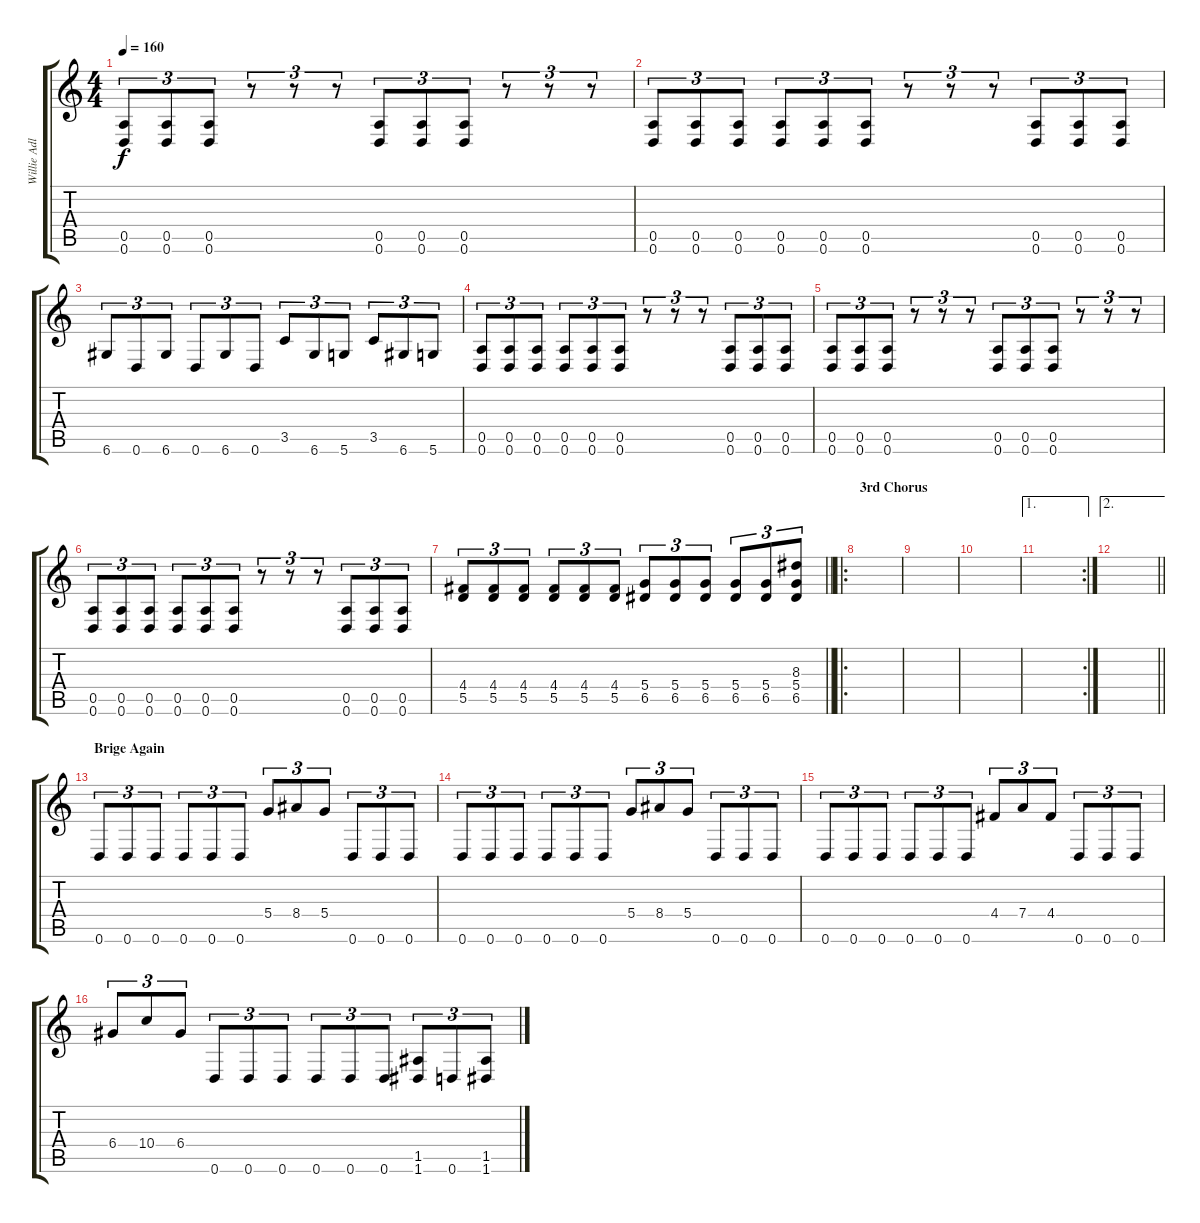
\track ("Willie Adler" "Willie Adl") {instrument distortionguitar}
\staff {score tabs}
\tuning (E4 B3 G3 D3 A2 D2) {hide}
\ts (4 4)
\tempo 160
\clef g2
\ks c
(0.5 0.6).8{tu (3 2) dy f} (0.5 0.6).8{tu (3 2)} (0.5 0.6).8{tu (3 2)} r.8{tu (3 2)} r.8{tu (3 2)} r.8{tu (3 2)} (0.5 0.6).8{tu (3 2)} (0.5 0.6).8{tu (3 2)} (0.5 0.6).8{tu (3 2)} r.8{tu (3 2)} r.8{tu (3 2)} r.8{tu (3 2)} |
(0.5 0.6).8{tu (3 2)} (0.5 0.6).8{tu (3 2)} (0.5 0.6).8{tu (3 2)} (0.5 0.6).8{tu (3 2)} (0.5 0.6).8{tu (3 2)} (0.5 0.6).8{tu (3 2)} r.8{tu (3 2)} r.8{tu (3 2)} r.8{tu (3 2)} (0.5 0.6).8{tu (3 2)} (0.5 0.6).8{tu (3 2)} (0.5 0.6).8{tu (3 2)} |
6.6.8{tu (3 2)} 0.6.8{tu (3 2)} 6.6.8{tu (3 2)} 0.6.8{tu (3 2)} 6.6.8{tu (3 2)} 0.6.8{tu (3 2)} 3.5.8{tu (3 2)} 6.6.8{tu (3 2)} 5.6.8{tu (3 2)} 3.5.8{tu (3 2)} 6.6.8{tu (3 2)} 5.6.8{tu (3 2)} |
(0.5 0.6).8{tu (3 2)} (0.5 0.6).8{tu (3 2)} (0.5 0.6).8{tu (3 2)} (0.5 0.6).8{tu (3 2)} (0.5 0.6).8{tu (3 2)} (0.5 0.6).8{tu (3 2)} r.8{tu (3 2)} r.8{tu (3 2)} r.8{tu (3 2)} (0.5 0.6).8{tu (3 2)} (0.5 0.6).8{tu (3 2)} (0.5 0.6).8{tu (3 2)} |
(0.5 0.6).8{tu (3 2)} (0.5 0.6).8{tu (3 2)} (0.5 0.6).8{tu (3 2)} r.8{tu (3 2)} r.8{tu (3 2)} r.8{tu (3 2)} (0.5 0.6).8{tu (3 2)} (0.5 0.6).8{tu (3 2)} (0.5 0.6).8{tu (3 2)} r.8{tu (3 2)} r.8{tu (3 2)} r.8{tu (3 2)} |
(0.5 0.6).8{tu (3 2)} (0.5 0.6).8{tu (3 2)} (0.5 0.6).8{tu (3 2)} (0.5 0.6).8{tu (3 2)} (0.5 0.6).8{tu (3 2)} (0.5 0.6).8{tu (3 2)} r.8{tu (3 2)} r.8{tu (3 2)} r.8{tu (3 2)} (0.5 0.6).8{tu (3 2)} (0.5 0.6).8{tu (3 2)} (0.5 0.6).8{tu (3 2)} |
\barLineRight lightlight
(4.4 5.5).8{tu (3 2)} (4.4 5.5).8{tu (3 2)} (4.4 5.5).8{tu (3 2)} (4.4 5.5).8{tu (3 2)} (4.4 5.5).8{tu (3 2)} (4.4 5.5).8{tu (3 2)} (5.4 6.5).8{tu (3 2)} (5.4 6.5).8{tu (3 2)} (5.4 6.5).8{tu (3 2)} (5.4 6.5).8{tu (3 2)} (5.4 6.5).8{tu (3 2)} (8.3 5.4 6.5).8{tu (3 2)} |
\ro
\section ("" "3rd Chorus")
|
|
|
\ae 1
\rc 2
|
\ae 2
\barLineRight lightlight
|
\section ("" "Brige Again")
0.6.8{tu (3 2)} 0.6.8{tu (3 2)} 0.6.8{tu (3 2)} 0.6.8{tu (3 2)} 0.6.8{tu (3 2)} 0.6.8{tu (3 2)} 5.4.8{tu (3 2)} 8.4.8{tu (3 2)} 5.4.8{tu (3 2)} 0.6.8{tu (3 2)} 0.6.8{tu (3 2)} 0.6.8{tu (3 2)} |
0.6.8{tu (3 2)} 0.6.8{tu (3 2)} 0.6.8{tu (3 2)} 0.6.8{tu (3 2)} 0.6.8{tu (3 2)} 0.6.8{tu (3 2)} 5.4.8{tu (3 2)} 8.4.8{tu (3 2)} 5.4.8{tu (3 2)} 0.6.8{tu (3 2)} 0.6.8{tu (3 2)} 0.6.8{tu (3 2)} |
0.6.8{tu (3 2)} 0.6.8{tu (3 2)} 0.6.8{tu (3 2)} 0.6.8{tu (3 2)} 0.6.8{tu (3 2)} 0.6.8{tu (3 2)} 4.4.8{tu (3 2)} 7.4.8{tu (3 2)} 4.4.8{tu (3 2)} 0.6.8{tu (3 2)} 0.6.8{tu (3 2)} 0.6.8{tu (3 2)} |
6.4.8{tu (3 2)} 10.4.8{tu (3 2)} 6.4.8{tu (3 2)} 0.6.8{tu (3 2)} 0.6.8{tu (3 2)} 0.6.8{tu (3 2)} 0.6.8{tu (3 2)} 0.6.8{tu (3 2)} 0.6.8{tu (3 2)} (1.5 1.6).8{tu (3 2)} 0.6.8{tu (3 2)} (1.5 1.6).8{tu (3 2)}
